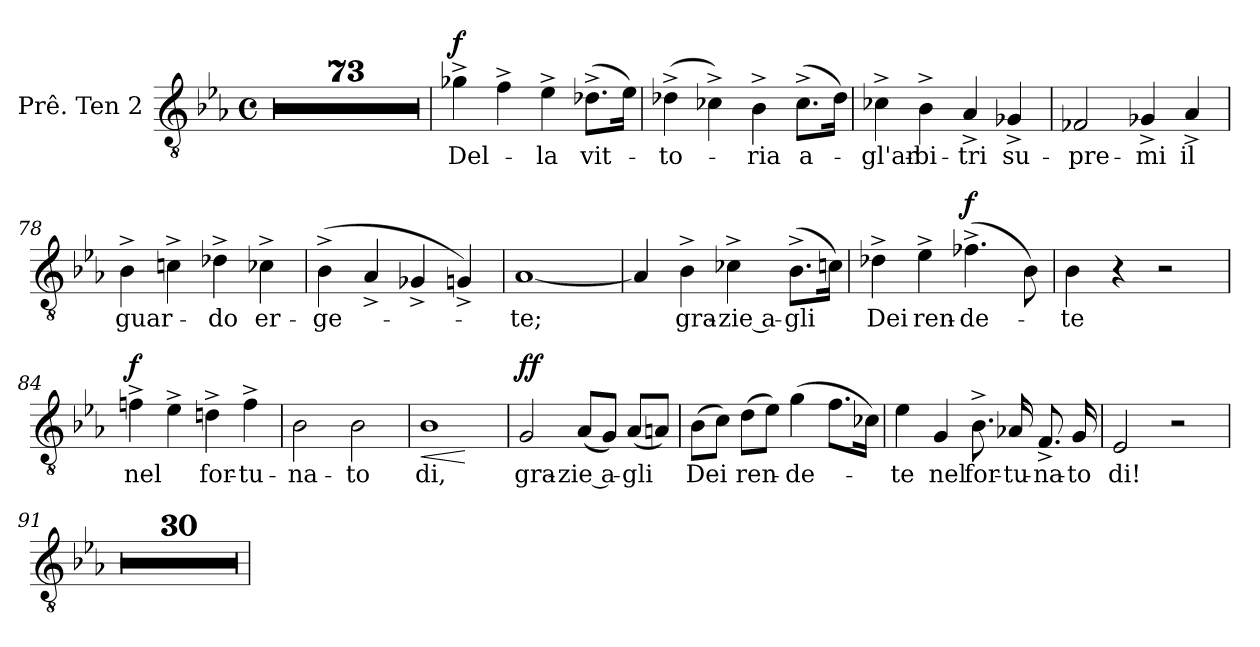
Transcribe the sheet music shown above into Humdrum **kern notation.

**kern	**text	**dynam
*part1	*part1	*part1
*staff1	*staff1	*staff1
*I"Prê. Ten 2	*	*
*I'Prê. T2	*	*
*clefGv2	*	*
*k[b-e-a-]	*	*
*M4/4	*	*
*met(c)	*	*
=1	=1	=1
1r	.	.
=2	=2	=2
1r	.	.
!!LO:LB:g=z
=3	=3	=3
1r	.	.
=4	=4	=4
1r	.	.
=5	=5	=5
1r	.	.
=6	=6	=6
1r	.	.
!!LO:LB:g=z
=7	=7	=7
1r	.	.
=8	=8	=8
1r	.	.
=9	=9	=9
1r	.	.
!!LO:LB:g=z
=10	=10	=10
1r	.	.
=11	=11	=11
1r	.	.
=12	=12	=12
1r	.	.
!!LO:LB:g=z
=13	=13	=13
1r	.	.
=14	=14	=14
1r	.	.
=15	=15	=15
1r	.	.
=16	=16	=16
1r	.	.
!!LO:PB:g=z
=17	=17	=17
1r	.	.
=18	=18	=18
1r	.	.
=19	=19	=19
1r	.	.
=20	=20	=20
1r	.	.
!!LO:LB:g=z
=21	=21	=21
1r	.	.
=22	=22	=22
1r	.	.
=23	=23	=23
1r	.	.
=24	=24	=24
1r	.	.
!!LO:LB:g=z
=25	=25	=25
1r	.	.
=26	=26	=26
1r	.	.
=27	=27	=27
1r	.	.
=28	=28	=28
1r	.	.
!!LO:PB:g=z
=29	=29	=29
1r	.	.
=30	=30	=30
1r	.	.
=31	=31	=31
1r	.	.
=32	=32	=32
1r	.	.
!!LO:LB:g=z
=33	=33	=33
1r	.	.
=34	=34	=34
1r	.	.
=35	=35	=35
1r	.	.
=36	=36	=36
1r	.	.
!!LO:PB:g=z
=37	=37	=37
1r	.	.
=38	=38	=38
1r	.	.
=39	=39	=39
1r	.	.
!!LO:LB:g=z
=40	=40	=40
1r	.	.
=41	=41	=41
1r	.	.
=42	=42	=42
1r	.	.
!!LO:PB:g=z
=43	=43	=43
1r	.	.
=44	=44	=44
1r	.	.
=45	=45	=45
1r	.	.
!!LO:LB:g=z
=46	=46	=46
1r	.	.
=47	=47	=47
1r	.	.
=48	=48	=48
1r	.	.
!!LO:PB:g=z
=49	=49	=49
1r	.	.
=50	=50	=50
1r	.	.
=51	=51	=51
1r	.	.
!!LO:LB:g=z
=52	=52	=52
1r	.	.
=53	=53	=53
1r	.	.
=54	=54	=54
1r	.	.
!!LO:PB:g=z
=55	=55	=55
1r	.	.
=56	=56	=56
1r	.	.
=57	=57	=57
1r	.	.
=58	=58	=58
1r	.	.
!!LO:LB:g=z
=59	=59	=59
1r	.	.
=60	=60	=60
1r	.	.
=61	=61	=61
1r	.	.
!!LO:PB:g=z
=62	=62	=62
1r	.	.
=63	=63	=63
1r	.	.
=64	=64	=64
1r	.	.
!!LO:LB:g=z
=65	=65	=65
1r	.	.
=66	=66	=66
1r	.	.
=67	=67	=67
1r	.	.
!!LO:LB:g=z
=68	=68	=68
1r	.	.
=69	=69	=69
1r	.	.
=70	=70	=70
1r	.	.
!!LO:PB:g=z
=71	=71	=71
1r	.	.
=72	=72	=72
1r	.	.
=73	=73	=73
1r	.	.
=74	=74	=74
!	!LO:LY:b:color=#0055FF	!LO:DY:a
4g-X^\	Del-	f
4f^\	.	.
!	!LO:LY:b:color=#0055FF	!
4e-^\	-la	.
!	!LO:LY:b:color=#0055FF	!
(>8.d-X^\L	vit-	.
16e-\Jk)	.	.
!!LO:LB:g=z
=75	=75	=75
!	!LO:LY:b:color=#0055FF	!
(>4d-X^\	-to-	.
4c-X^\)	.	.
!	!LO:LY:b:color=#0055FF	!
4B-^\	-ria	.
!	!LO:LY:b:color=#0055FF	!
(>8.c-^\L	a-	.
16d-\Jk)	.	.
=76	=76	=76
!	!LO:LY:b:color=#0055FF	!
4c-X^\	-gl'ar-	.
!	!LO:LY:b:color=#0055FF	!
4B-^\	-bi-	.
!	!LO:LY:b:color=#0055FF	!
4A-^/	-tri	.
!	!LO:LY:b:color=#0055FF	!
4G-X^/	su-	.
=77	=77	=77
!	!LO:LY:b:color=#0055FF	!
2F-X/	-pre-	.
!	!LO:LY:b:color=#0055FF	!
4G-X^/	-mi	.
!	!LO:LY:b:color=#0055FF	!
4A-^/	il	.
=78	=78	=78
!	!LO:LY:b:color=#0055FF	!
4B-^\	guar-	.
4cn^\	.	.
!	!LO:LY:b:color=#0055FF	!
4d-X^\	-do	.
!	!LO:LY:b:color=#0055FF	!
4c-X^\	er-	.
!!LO:PB:g=z
=79	=79	=79
!	!LO:LY:b:color=#0055FF	!
(>4B-^\	-ge-	.
4A-^/	.	.
4G-X^/	.	.
4Gn^/)	.	.
=80	=80	=80
!	!LO:LY:b:color=#0055FF	!
[1A-	-te;	.
=81	=81	=81
4A-/]	.	.
!	!LO:LY:b:color=#0055FF	!
4B-^\	gra-	.
!	!LO:LY:b:color=#0055FF	!
4c-X^\	zie a-	.
!	!LO:LY:b:color=#0055FF	!
(>8.B-^\L	-gli	.
16cn\Jk)	.	.
=82	=82	=82
!	!LO:LY:b:color=#0055FF	!
4d-X^\	Dei	.
!	!LO:LY:b:color=#0055FF	!
4e-^\	ren-	.
!	!LO:LY:b:color=#0055FF	!LO:DY:a
(>4.f-X^\	-de-	f
8B-\)	.	.
!!LO:LB:g=z
=83	=83	=83
!	!LO:LY:b:color=#0055FF	!
4B-\	-te	.
4r	.	.
2r	.	.
=84	=84	=84
!	!LO:LY:b:color=#0055FF	!LO:DY:a
4fn^\	nel	f
4e-^\	.	.
!	!LO:LY:b:color=#0055FF	!
4dn^\	for-	.
!	!LO:LY:b:color=#0055FF	!
4f^\	-tu-	.
=85	=85	=85
!	!LO:LY:b:color=#0055FF	!
2B-\	-na-	.
!	!LO:LY:b:color=#0055FF	!
2B-\	-to	.
=86	=86	=86
!	!LO:LY:b:color=#0055FF	!LO:HP:b
1B-	di,	<
.	.	[
!!LO:PB:g=z
=87	=87	=87
!	!LO:LY:b:color=#0055FF	!LO:DY:a
2G/	gra-	ff
!	!LO:LY:b:color=#0055FF	!
(<8A-/L	zie a-	.
8G/J)	.	.
!	!LO:LY:b:color=#0055FF	!
(<8A-/L	-gli	.
8An/J)	.	.
=88	=88	=88
!	!LO:LY:b:color=#0055FF	!
(>8B-\L	Dei	.
8c\J)	.	.
!	!LO:LY:b:color=#0055FF	!
(>8d\L	ren-	.
8e-\J)	.	.
!	!LO:LY:b:color=#0055FF	!
(>4g\	-de-	.
8.f\L	.	.
16c-X\Jk)	.	.
=89	=89	=89
!	!LO:LY:b:color=#0055FF	!
4e-\	-te	.
!	!LO:LY:b:color=#0055FF	!
4G/	nel	.
!	!LO:LY:b:color=#0055FF	!
8.B-^\	for-	.
!	!LO:LY:b:color=#0055FF	!
16A-X/	-tu-	.
!	!LO:LY:b:color=#0055FF	!
8.F^/	-na-	.
!	!LO:LY:b:color=#0055FF	!
16G/	-to	.
=90	=90	=90
!	!LO:LY:b:color=#0055FF	!
2E-/	di!	.
2r	.	.
!!LO:LB:g=z
=91	=91	=91
1r	.	.
=92	=92	=92
1r	.	.
=93	=93	=93
1r	.	.
=94	=94	=94
1r	.	.
!!LO:PB:g=z
=95	=95	=95
1r	.	.
=96	=96	=96
1r	.	.
=97	=97	=97
1r	.	.
=98	=98	=98
1r	.	.
!!LO:LB:g=z
=99	=99	=99
1r	.	.
=100	=100	=100
1r	.	.
=101	=101	=101
1r	.	.
=102	=102	=102
1r	.	.
!!LO:LB:g=z
=103	=103	=103
1r	.	.
=104	=104	=104
1r	.	.
=105	=105	=105
1r	.	.
=106	=106	=106
1r	.	.
!!LO:LB:g=z
=107	=107	=107
1r	.	.
=108	=108	=108
1r	.	.
=109	=109	=109
1r	.	.
!!LO:LB:g=z
=110	=110	=110
1r	.	.
=111	=111	=111
1r	.	.
=112	=112	=112
1r	.	.
!!LO:LB:g=z
=113	=113	=113
1r	.	.
=114	=114	=114
1r	.	.
=115	=115	=115
1r	.	.
!!LO:PB:g=z
=116	=116	=116
1r	.	.
=117	=117	=117
1r	.	.
=118	=118	=118
1r	.	.
!!LO:LB:g=z
=119	=119	=119
1r	.	.
=120	=120	=120
1r	.	.
=	=	=
*-	*-	*-
